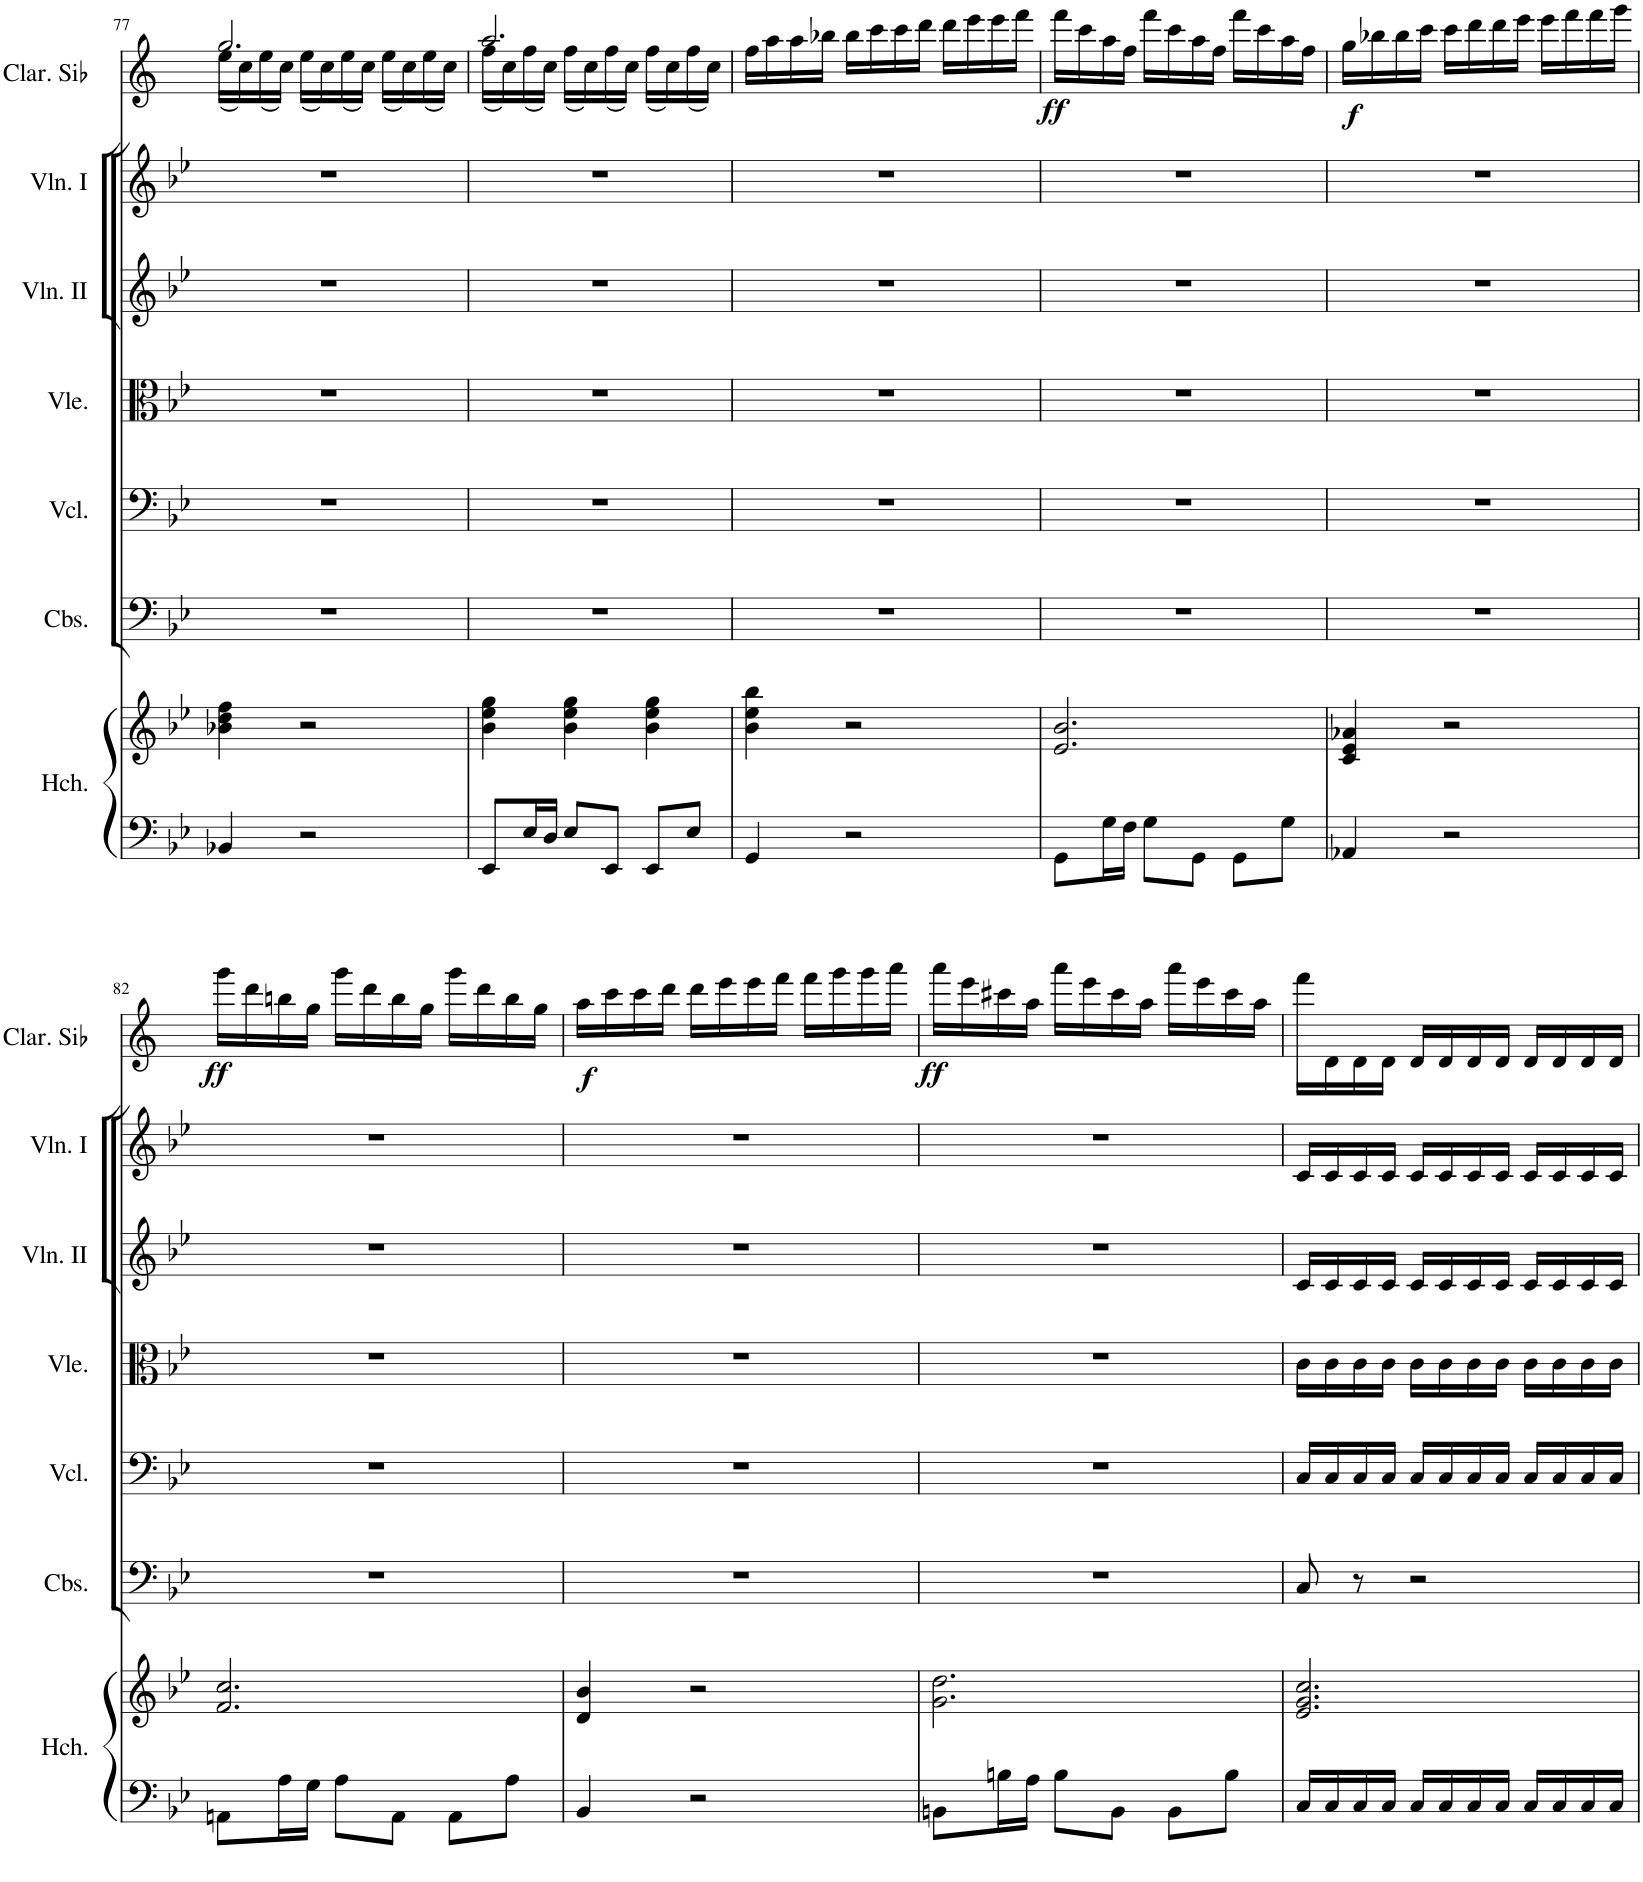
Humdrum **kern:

**kern	**kern	**kern	**kern	**kern	**kern	**kern	**kern	**dynam
*part7	*part7	*part6	*part5	*part4	*part3	*part2	*part1	*part1
*staff8	*staff7	*staff6	*staff5	*staff4	*staff3	*staff2	*staff1	*staff1
*I"Organ or Harpsichord	*	*I"Contrabassi	*I"Violoncelli	*I"Viole	*I"Violino II	*I"Violino I	*I"Clarinette en Sib	*
*I'Hch.	*	*I'Cbs.	*I'Vcl.	*I'Vle.	*I'Vln. II	*I'Vln. I	*I'Clar. Sib	*
!!LO:PB:g=z
*clefF4	*clefG2	*clefF4	*clefF4	*clefC3	*clefG2	*clefG2	*clefG2	*
*	*	*Trd7c12	*	*	*	*	*Trd1c2	*
*k[b-e-]	*k[b-e-]	*k[b-e-]	*k[b-e-]	*k[b-e-]	*k[b-e-]	*k[b-e-]	*k[]	*
*M3/4	*M3/4	*M3/4	*M3/4	*M3/4	*M3/4	*M3/4	*M3/4	*
=77	=77	=77	=77	=77	=77	=77	=77	=77
*	*	*	*	*	*	*	*^	*
4BB-X/	4b-X\ 4dd\ 4ff\	2.r	2.r	2.r	2.r	2.r	2.gg/	(16ee\LL	.
.	.	.	.	.	.	.	.	16cc\)	.
.	.	.	.	.	.	.	.	(16ee\	.
.	.	.	.	.	.	.	.	16cc\JJ)	.
2r	2r	.	.	.	.	.	.	(16ee\LL	.
.	.	.	.	.	.	.	.	16cc\)	.
.	.	.	.	.	.	.	.	(16ee\	.
.	.	.	.	.	.	.	.	16cc\JJ)	.
.	.	.	.	.	.	.	.	(16ee\LL	.
.	.	.	.	.	.	.	.	16cc\)	.
.	.	.	.	.	.	.	.	(16ee\	.
.	.	.	.	.	.	.	.	16cc\JJ)	.
=78	=78	=78	=78	=78	=78	=78	=78	=78	=78
8EE-/L	4b-\ 4ee-\ 4gg\	2.r	2.r	2.r	2.r	2.r	2.aa/	(16ff\LL	.
.	.	.	.	.	.	.	.	16cc\)	.
16E-/L	.	.	.	.	.	.	.	(16ff\	.
16D/JJ	.	.	.	.	.	.	.	16cc\JJ)	.
8E-/L	4b-\ 4ee-\ 4gg\	.	.	.	.	.	.	(16ff\LL	.
.	.	.	.	.	.	.	.	16cc\)	.
8EE-/J	.	.	.	.	.	.	.	(16ff\	.
.	.	.	.	.	.	.	.	16cc\JJ)	.
8EE-/L	4b-\ 4ee-\ 4gg\	.	.	.	.	.	.	(16ff\LL	.
.	.	.	.	.	.	.	.	16cc\)	.
8E-/J	.	.	.	.	.	.	.	(16ff\	.
.	.	.	.	.	.	.	.	16cc\JJ)	.
*	*	*	*	*	*	*	*v	*v	*
=79	=79	=79	=79	=79	=79	=79	=79	=79
4GG/	4b-\ 4ee-\ 4bb-\	2.r	2.r	2.r	2.r	2.r	16ff\LL	.
.	.	.	.	.	.	.	16aa\	.
.	.	.	.	.	.	.	16aa\	.
.	.	.	.	.	.	.	16bb-X\JJ	.
2r	2r	.	.	.	.	.	16bb-\LL	.
.	.	.	.	.	.	.	16ccc\	.
.	.	.	.	.	.	.	16ccc\	.
.	.	.	.	.	.	.	16ddd\JJ	.
.	.	.	.	.	.	.	16ddd\LL	.
.	.	.	.	.	.	.	16eee\	.
.	.	.	.	.	.	.	16eee\	.
.	.	.	.	.	.	.	16fff\JJ	.
=80	=80	=80	=80	=80	=80	=80	=80	=80
!	!	!	!	!	!	!	!	!LO:DY:b
8GG\L	2.e-/ 2.b-/	2.r	2.r	2.r	2.r	2.r	16fff\LL	ff
.	.	.	.	.	.	.	16ccc\	.
16G\L	.	.	.	.	.	.	16aa\	.
16F\JJ	.	.	.	.	.	.	16ff\JJ	.
8G\L	.	.	.	.	.	.	16fff\LL	.
.	.	.	.	.	.	.	16ccc\	.
8GG\J	.	.	.	.	.	.	16aa\	.
.	.	.	.	.	.	.	16ff\JJ	.
8GG\L	.	.	.	.	.	.	16fff\LL	.
.	.	.	.	.	.	.	16ccc\	.
8G\J	.	.	.	.	.	.	16aa\	.
.	.	.	.	.	.	.	16ff\JJ	.
=81	=81	=81	=81	=81	=81	=81	=81	=81
!	!	!	!	!	!	!	!	!LO:DY:b
4AA-X/	4c/ 4e-/ 4a-X/	2.r	2.r	2.r	2.r	2.r	16gg\LL	f
.	.	.	.	.	.	.	16bb-X\	.
.	.	.	.	.	.	.	16bb-\	.
.	.	.	.	.	.	.	16ccc\JJ	.
2r	2r	.	.	.	.	.	16ccc\LL	.
.	.	.	.	.	.	.	16ddd\	.
.	.	.	.	.	.	.	16ddd\	.
.	.	.	.	.	.	.	16eee\JJ	.
.	.	.	.	.	.	.	16eee\LL	.
.	.	.	.	.	.	.	16fff\	.
.	.	.	.	.	.	.	16fff\	.
.	.	.	.	.	.	.	16ggg\JJ	.
!!LO:LB:g=z
=82	=82	=82	=82	=82	=82	=82	=82	=82
!	!	!	!	!	!	!	!	!LO:DY:b
8AAn\L	2.f/ 2.cc/	2.r	2.r	2.r	2.r	2.r	16ggg\LL	ff
.	.	.	.	.	.	.	16ddd\	.
16A\L	.	.	.	.	.	.	16bbn\	.
16G\JJ	.	.	.	.	.	.	16gg\JJ	.
8A\L	.	.	.	.	.	.	16ggg\LL	.
.	.	.	.	.	.	.	16ddd\	.
8AA\J	.	.	.	.	.	.	16bb\	.
.	.	.	.	.	.	.	16gg\JJ	.
8AA\L	.	.	.	.	.	.	16ggg\LL	.
.	.	.	.	.	.	.	16ddd\	.
8A\J	.	.	.	.	.	.	16bb\	.
.	.	.	.	.	.	.	16gg\JJ	.
=83	=83	=83	=83	=83	=83	=83	=83	=83
!	!	!	!	!	!	!	!	!LO:DY:b
4BB-/	4d/ 4b-/	2.r	2.r	2.r	2.r	2.r	16aa\LL	f
.	.	.	.	.	.	.	16ccc\	.
.	.	.	.	.	.	.	16ccc\	.
.	.	.	.	.	.	.	16ddd\JJ	.
2r	2r	.	.	.	.	.	16ddd\LL	.
.	.	.	.	.	.	.	16eee\	.
.	.	.	.	.	.	.	16eee\	.
.	.	.	.	.	.	.	16fff\JJ	.
.	.	.	.	.	.	.	16fff\LL	.
.	.	.	.	.	.	.	16ggg\	.
.	.	.	.	.	.	.	16ggg\	.
.	.	.	.	.	.	.	16aaa\JJ	.
=84	=84	=84	=84	=84	=84	=84	=84	=84
!	!	!	!	!	!	!	!	!LO:DY:b
8BBn\L	2.g\ 2.dd\	2.r	2.r	2.r	2.r	2.r	16aaa\LL	ff
.	.	.	.	.	.	.	16eee\	.
16Bn\L	.	.	.	.	.	.	16ccc#X\	.
16A\JJ	.	.	.	.	.	.	16aa\JJ	.
8B\L	.	.	.	.	.	.	16aaa\LL	.
.	.	.	.	.	.	.	16eee\	.
8BB\J	.	.	.	.	.	.	16ccc#\	.
.	.	.	.	.	.	.	16aa\JJ	.
8BB\L	.	.	.	.	.	.	16aaa\LL	.
.	.	.	.	.	.	.	16eee\	.
8B\J	.	.	.	.	.	.	16ccc#\	.
.	.	.	.	.	.	.	16aa\JJ	.
=85	=85	=85	=85	=85	=85	=85	=85	=85
16C/LL	2.e-/ 2.g/ 2.cc/	8C/	16C/LL	16c\LL	16c/LL	16c/LL	16fff\LL	.
16C/	.	.	16C/	16c\	16c/	16c/	16d\	.
16C/	.	8r	16C/	16c\	16c/	16c/	16d\	.
16C/JJ	.	.	16C/JJ	16c\JJ	16c/JJ	16c/JJ	16d\JJ	.
16C/LL	.	2r	16C/LL	16c\LL	16c/LL	16c/LL	16d/LL	.
16C/	.	.	16C/	16c\	16c/	16c/	16d/	.
16C/	.	.	16C/	16c\	16c/	16c/	16d/	.
16C/JJ	.	.	16C/JJ	16c\JJ	16c/JJ	16c/JJ	16d/JJ	.
16C/LL	.	.	16C/LL	16c\LL	16c/LL	16c/LL	16d/LL	.
16C/	.	.	16C/	16c\	16c/	16c/	16d/	.
16C/	.	.	16C/	16c\	16c/	16c/	16d/	.
16C/JJ	.	.	16C/JJ	16c\JJ	16c/JJ	16c/JJ	16d/JJ	.
=	=	=	=	=	=	=	=	=
*-	*-	*-	*-	*-	*-	*-	*-	*-
